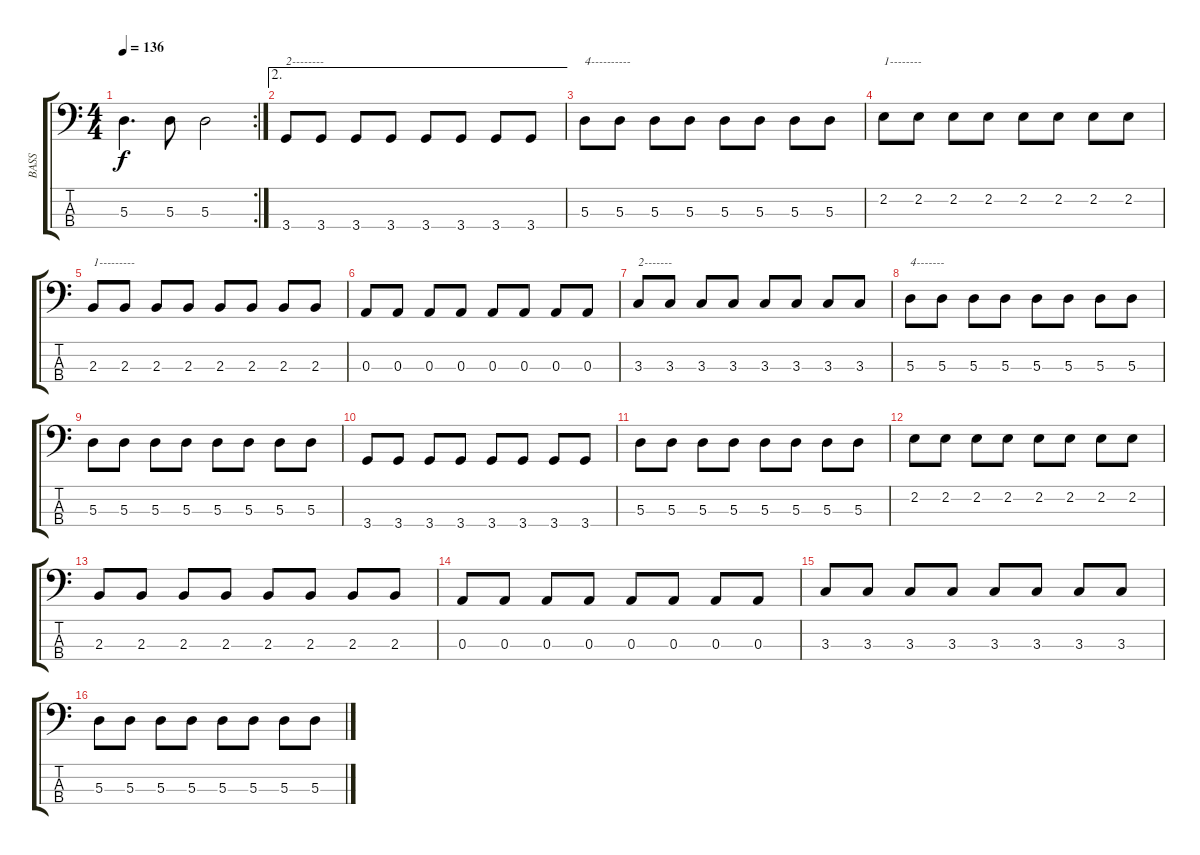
\track ("BASS" "BASS") {instrument electricbassfinger}
\staff {score tabs}
\tuning (G2 D2 A1 E1) {hide}
\rc 2
\ts (4 4)
\tempo 136
\clef f4
\ks c
5.3.4{d dy f} 5.3.8 5.3.2 |
\ae 2
3.4.8{txt "2--------"} 3.4.8 3.4.8 3.4.8 3.4.8 3.4.8 3.4.8 3.4.8 |
5.3.8{txt "4----------"} 5.3.8 5.3.8 5.3.8 5.3.8 5.3.8 5.3.8 5.3.8 |
2.2.8{txt "1--------"} 2.2.8 2.2.8 2.2.8 2.2.8 2.2.8 2.2.8 2.2.8 |
2.3.8{txt "1---------"} 2.3.8 2.3.8 2.3.8 2.3.8 2.3.8 2.3.8 2.3.8 |
0.3.8 0.3.8 0.3.8 0.3.8 0.3.8 0.3.8 0.3.8 0.3.8 |
3.3.8{txt "2-------"} 3.3.8 3.3.8 3.3.8 3.3.8 3.3.8 3.3.8 3.3.8 |
5.3.8{txt "4-------"} 5.3.8 5.3.8 5.3.8 5.3.8 5.3.8 5.3.8 5.3.8 |
5.3.8 5.3.8 5.3.8 5.3.8 5.3.8 5.3.8 5.3.8 5.3.8 |
3.4.8 3.4.8 3.4.8 3.4.8 3.4.8 3.4.8 3.4.8 3.4.8 |
5.3.8 5.3.8 5.3.8 5.3.8 5.3.8 5.3.8 5.3.8 5.3.8 |
2.2.8 2.2.8 2.2.8 2.2.8 2.2.8 2.2.8 2.2.8 2.2.8 |
2.3.8 2.3.8 2.3.8 2.3.8 2.3.8 2.3.8 2.3.8 2.3.8 |
0.3.8 0.3.8 0.3.8 0.3.8 0.3.8 0.3.8 0.3.8 0.3.8 |
3.3.8 3.3.8 3.3.8 3.3.8 3.3.8 3.3.8 3.3.8 3.3.8 |
5.3.8 5.3.8 5.3.8 5.3.8 5.3.8 5.3.8 5.3.8 5.3.8
